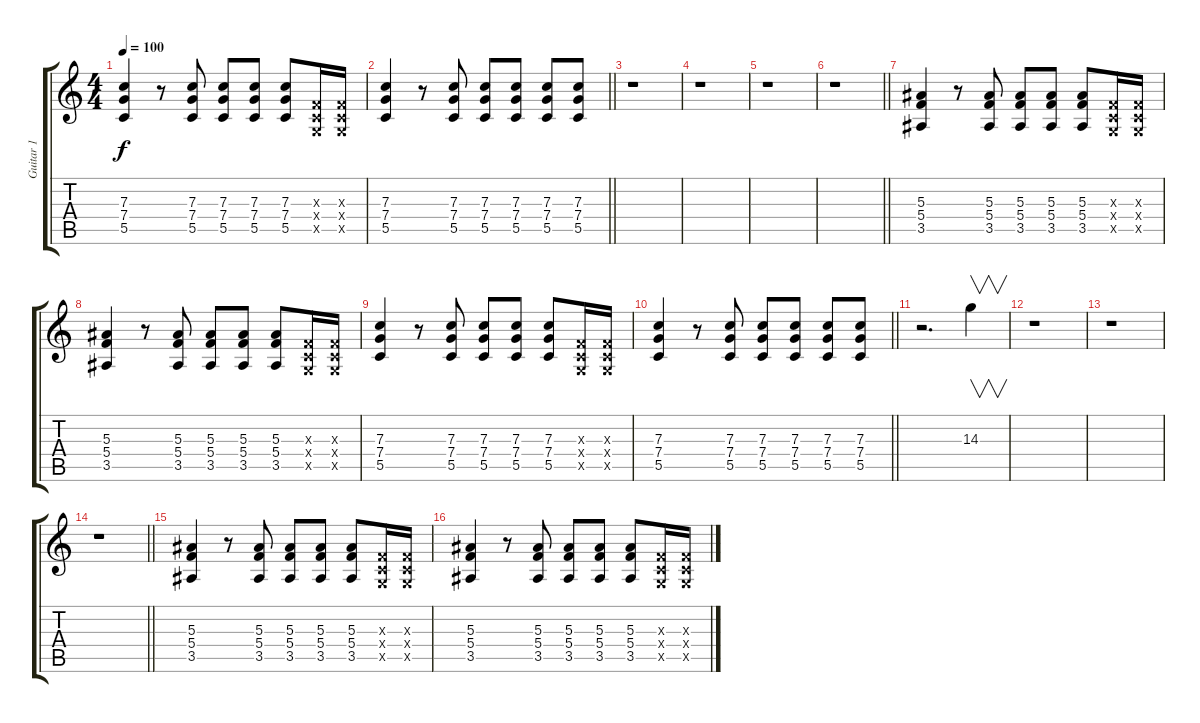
\track ("Guitar 1" "Guitar 1") {instrument distortionguitar}
\staff {score tabs}
\tuning (D4 A3 F3 C3 G2 D2) {hide}
\ts (4 4)
\tempo 100
\clef g2
\ks c
(7.3 7.4 5.5).4{dy f} r.8 (7.3 7.4 5.5).8 (7.3 7.4 5.5).8 (7.3 7.4 5.5).8 (7.3 7.4 5.5).8 (0.3{x} 0.4{x} 0.5{x}).16 (0.3{x} 0.4{x} 0.5{x}).16 |
\barLineRight lightlight
(7.3 7.4 5.5).4 r.8 (7.3 7.4 5.5).8 (7.3 7.4 5.5).8 (7.3 7.4 5.5).8 (7.3 7.4 5.5).8 (7.3 7.4 5.5).8 |
r.1 |
r.1 |
r.1 |
\barLineRight lightlight
r.1 |
(5.3 5.4 3.5).4 r.8 (5.3 5.4 3.5).8 (5.3 5.4 3.5).8 (5.3 5.4 3.5).8 (5.3 5.4 3.5).8 (0.3{x} 0.4{x} 0.5{x}).16 (0.3{x} 0.4{x} 0.5{x}).16 |
(5.3 5.4 3.5).4 r.8 (5.3 5.4 3.5).8 (5.3 5.4 3.5).8 (5.3 5.4 3.5).8 (5.3 5.4 3.5).8 (0.3{x} 0.4{x} 0.5{x}).16 (0.3{x} 0.4{x} 0.5{x}).16 |
(7.3 7.4 5.5).4 r.8 (7.3 7.4 5.5).8 (7.3 7.4 5.5).8 (7.3 7.4 5.5).8 (7.3 7.4 5.5).8 (0.3{x} 0.4{x} 0.5{x}).16 (0.3{x} 0.4{x} 0.5{x}).16 |
\barLineRight lightlight
(7.3 7.4 5.5).4 r.8 (7.3 7.4 5.5).8 (7.3 7.4 5.5).8 (7.3 7.4 5.5).8 (7.3 7.4 5.5).8 (7.3 7.4 5.5).8 |
r.2{d} 14.3.4{v} |
r.1 |
r.1 |
\barLineRight lightlight
r.1 |
(5.3 5.4 3.5).4 r.8 (5.3 5.4 3.5).8 (5.3 5.4 3.5).8 (5.3 5.4 3.5).8 (5.3 5.4 3.5).8 (0.3{x} 0.4{x} 0.5{x}).16 (0.3{x} 0.4{x} 0.5{x}).16 |
(5.3 5.4 3.5).4 r.8 (5.3 5.4 3.5).8 (5.3 5.4 3.5).8 (5.3 5.4 3.5).8 (5.3 5.4 3.5).8 (0.3{x} 0.4{x} 0.5{x}).16 (0.3{x} 0.4{x} 0.5{x}).16
